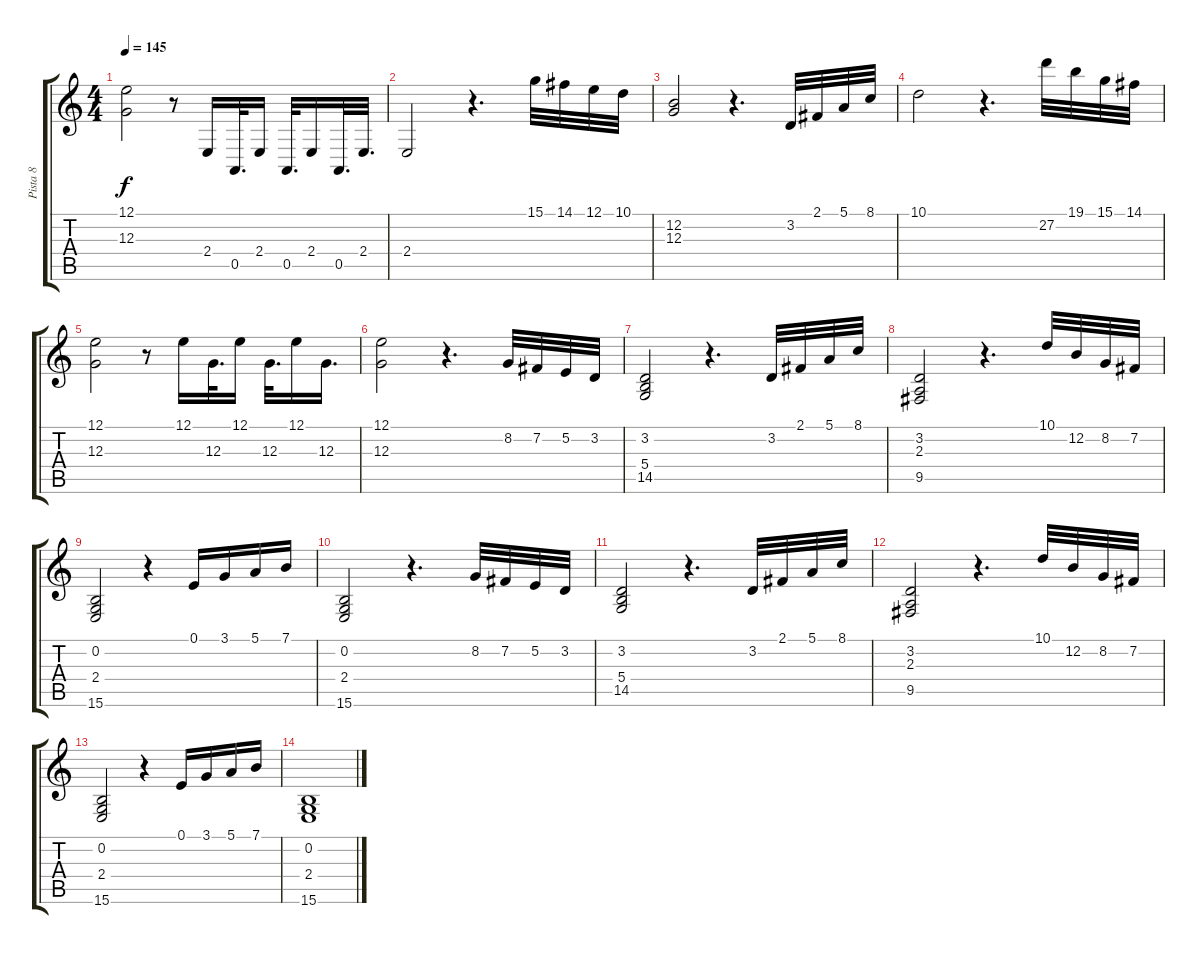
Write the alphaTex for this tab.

\track ("Pista 8" "Pista 8") {instrument acousticgrandpiano}
\staff {score tabs}
\tuning (E4 B3 G3 D3 A2 E2) {hide}
\ts (4 4)
\tempo 145
\clef g2
\ks c
(12.1 12.3).2{dy f} r.8 2.4.16 0.5.32{d} 2.4.16 0.5.32{d} 2.4.16 0.5.32{d} 2.4.32{d} |
2.4.2 r.4{d} 15.1.32 14.1.32 12.1.32 10.1.32 |
(12.2 12.3).2 r.4{d} 3.2.32 2.1.32 5.1.32 8.1.32 |
10.1.2 r.4{d} 27.2.32 19.1.32 15.1.32 14.1.32 |
(12.1 12.3).2 r.8 12.1.16 12.3.32{d} 12.1.16 12.3.32{d} 12.1.16 12.3.16{d} |
(12.1 12.3).2 r.4{d} 8.2.32 7.2.32 5.2.32 3.2.32 |
(3.2 5.4 14.5).2 r.4{d} 3.2.32 2.1.32 5.1.32 8.1.32 |
(3.2 2.3 9.5).2 r.4{d} 10.1.32 12.2.32 8.2.32 7.2.32 |
(0.2 2.4 15.6).2 r.4 0.1.16 3.1.16 5.1.16 7.1.16 |
(0.2 2.4 15.6).2 r.4{d} 8.2.32 7.2.32 5.2.32 3.2.32 |
(3.2 5.4 14.5).2 r.4{d} 3.2.32 2.1.32 5.1.32 8.1.32 |
(3.2 2.3 9.5).2 r.4{d} 10.1.32 12.2.32 8.2.32 7.2.32 |
(0.2 2.4 15.6).2 r.4 0.1.16 3.1.16 5.1.16 7.1.16 |
(0.2 2.4 15.6).1
